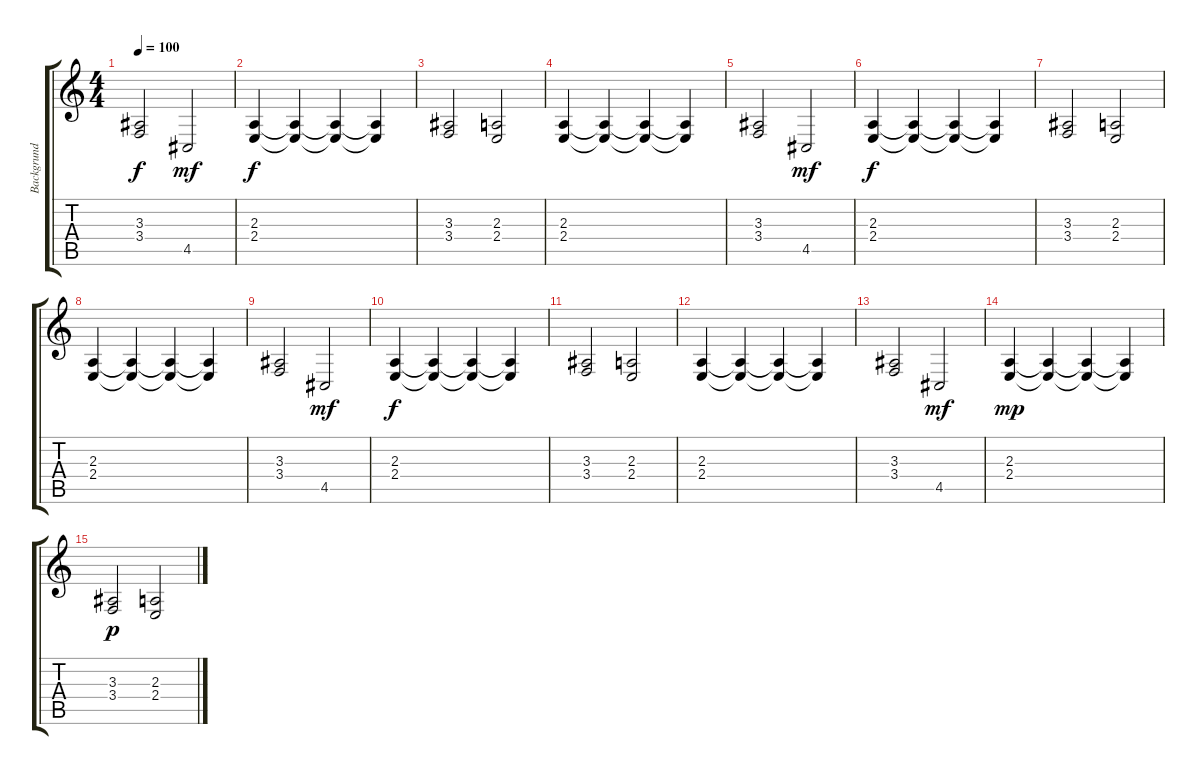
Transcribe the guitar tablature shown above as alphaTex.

\track ("Backgrund Fx" "Backgrund ") {instrument stringensemble2}
\staff {score tabs}
\tuning (E4 B3 G3 D3 A2 E2) {hide}
\ts (4 4)
\tempo 100
\clef g2
\ks c
(3.3 3.4).2{dy f} 4.5.2{dy mf} |
(2.3 2.4).4{dy f} (2.3{t} 2.4{t}).4 (2.3{t} 2.4{t}).4 (2.3{t} 2.4{t}).4 |
(3.3 3.4).2 (2.3 2.4).2 |
(2.3 2.4).4 (2.3{t} 2.4{t}).4 (2.3{t} 2.4{t}).4 (2.3{t} 2.4{t}).4 |
(3.3 3.4).2 4.5.2{dy mf} |
(2.3 2.4).4{dy f} (2.3{t} 2.4{t}).4 (2.3{t} 2.4{t}).4 (2.3{t} 2.4{t}).4 |
(3.3 3.4).2 (2.3 2.4).2 |
(2.3 2.4).4 (2.3{t} 2.4{t}).4 (2.3{t} 2.4{t}).4 (2.3{t} 2.4{t}).4 |
(3.3 3.4).2 4.5.2{dy mf} |
(2.3 2.4).4{dy f} (2.3{t} 2.4{t}).4 (2.3{t} 2.4{t}).4 (2.3{t} 2.4{t}).4 |
(3.3 3.4).2 (2.3 2.4).2 |
(2.3 2.4).4 (2.3{t} 2.4{t}).4 (2.3{t} 2.4{t}).4 (2.3{t} 2.4{t}).4 |
(3.3 3.4).2 4.5.2{dy mf} |
(2.3 2.4).4{dy mp} (2.3{t} 2.4{t}).4 (2.3{t} 2.4{t}).4 (2.3{t} 2.4{t}).4 |
(3.3 3.4).2{dy p} (2.3 2.4).2
